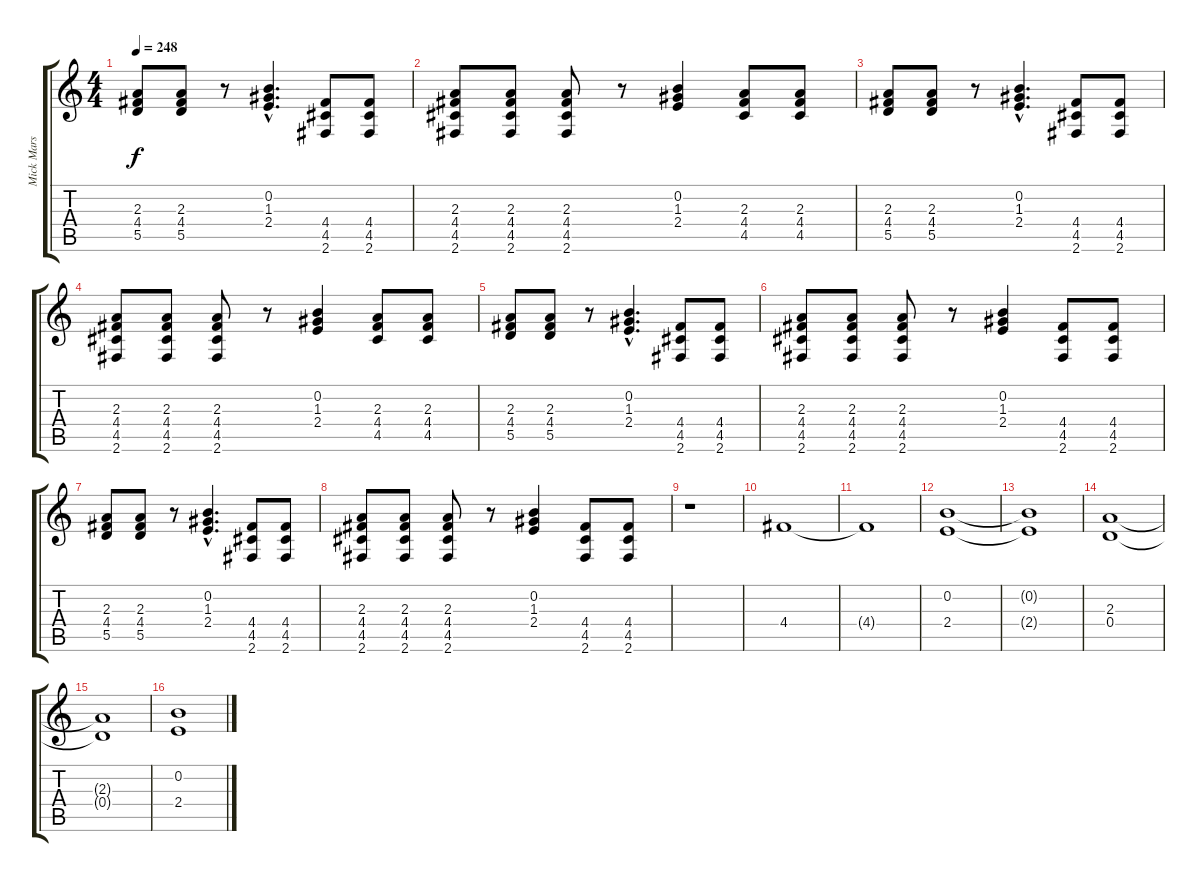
\track ("Mick Mars" "Mick Mars") {instrument overdrivenguitar}
\staff {score tabs}
\tuning (E4 B3 G3 D3 A2 E2) {hide}
\ts (4 4)
\tempo 248
\clef g2
\ks c
(2.3 4.4 5.5).8{dy f} (2.3 4.4 5.5).8 r.8 (0.2{hac} 1.3{hac} 2.4{hac}).4{d} (4.4 4.5 2.6).8 (4.4 4.5 2.6).8 |
(2.3 4.4 4.5 2.6).8 (2.3 4.4 4.5 2.6).8 (2.3 4.4 4.5 2.6).8 r.8 (0.2 1.3 2.4).4 (2.3 4.4 4.5).8 (2.3 4.4 4.5).8 |
(2.3 4.4 5.5).8 (2.3 4.4 5.5).8 r.8 (0.2{hac} 1.3{hac} 2.4{hac}).4{d} (4.4 4.5 2.6).8 (4.4 4.5 2.6).8 |
(2.3 4.4 4.5 2.6).8 (2.3 4.4 4.5 2.6).8 (2.3 4.4 4.5 2.6).8 r.8 (0.2 1.3 2.4).4 (2.3 4.4 4.5).8 (2.3 4.4 4.5).8 |
(2.3 4.4 5.5).8 (2.3 4.4 5.5).8 r.8 (0.2{hac} 1.3{hac} 2.4{hac}).4{d} (4.4 4.5 2.6).8 (4.4 4.5 2.6).8 |
(2.3 4.4 4.5 2.6).8 (2.3 4.4 4.5 2.6).8 (2.3 4.4 4.5 2.6).8 r.8 (0.2 1.3 2.4).4 (4.4 4.5 2.6).8 (4.4 4.5 2.6).8 |
(2.3 4.4 5.5).8 (2.3 4.4 5.5).8 r.8 (0.2{hac} 1.3{hac} 2.4{hac}).4{d} (4.4 4.5 2.6).8 (4.4 4.5 2.6).8 |
(2.3 4.4 4.5 2.6).8 (2.3 4.4 4.5 2.6).8 (2.3 4.4 4.5 2.6).8 r.8 (0.2 1.3 2.4).4 (4.4 4.5 2.6).8 (4.4 4.5 2.6).8 |
r.1 |
4.4.1 |
4.4{t}.1 |
(0.2 2.4).1 |
(0.2{t} 2.4{t}).1 |
(2.3 0.4).1 |
(2.3{t} 0.4{t}).1 |
(0.2 2.4).1
